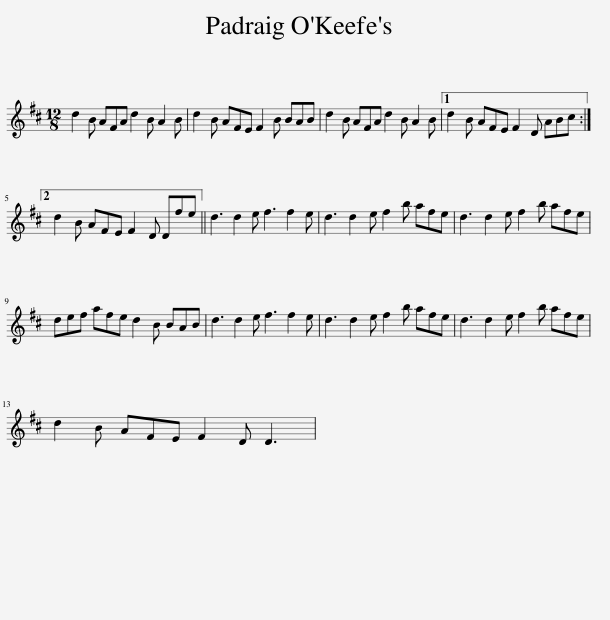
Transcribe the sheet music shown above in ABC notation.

X:1
L:1/8
M:12/8
I:linebreak $
K:D
V:1 treble
V:1
 d2 B AFA d2 B A2 B | d2 B AFE F2 B BAB | d2 B AFA d2 B A2 B |1 d2 B AFE F2 D ABc :|2$ d2 B AFE F2 D Dfe || %5
 d3 d2 e f3 f2 e | d3 d2 e f2 b afe | d3 d2 e f2 b afe |$ def afe d2 B BAB | d3 d2 e f3 f2 e | %10
 d3 d2 e f2 b afe | d3 d2 e f2 b afe |$ d2 B AFE F2 D D3 | %13
